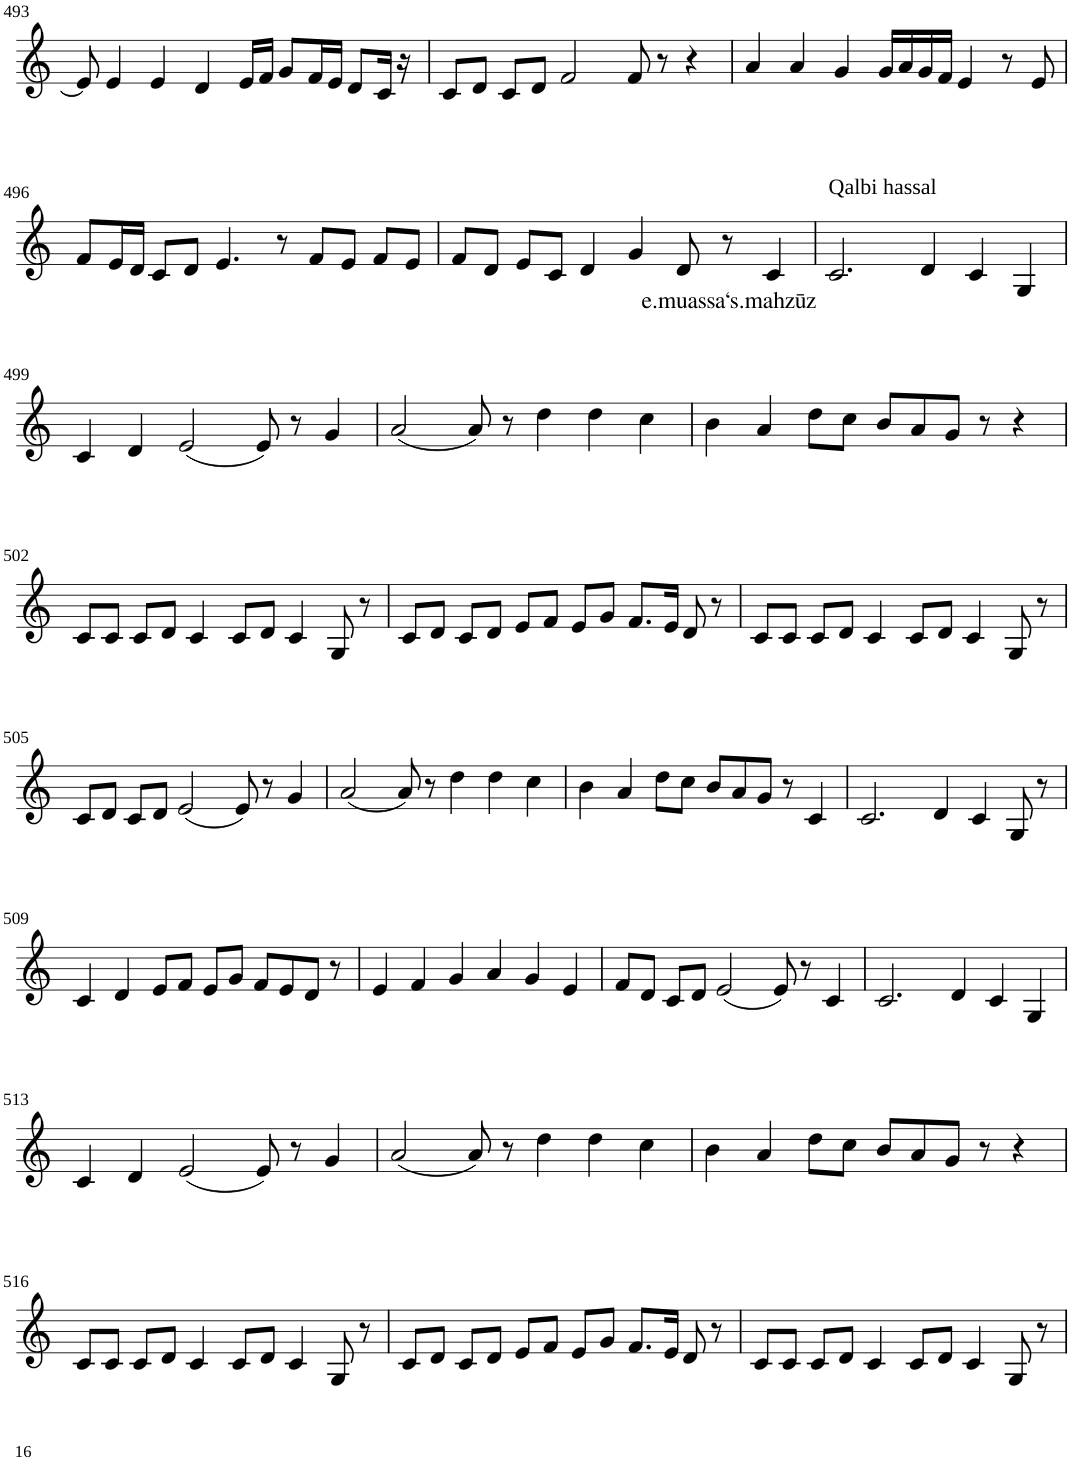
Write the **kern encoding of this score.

**kern	**text
*part1	*part1
*staff1	*staff1
*I"Violin	*
!!LO:PB:g=z
*clefG2	*
*k[]	*
*M6/4	*
=493	=493
8e/]	.
4e/	.
4e/	.
4d/	.
16e/LL	.
16f/JJ	.
8g/L	.
16f/L	.
16e/JJ	.
8d/L	.
16c/Jk	.
16r	.
=494	=494
8c/L	.
8d/J	.
8c/L	.
8d/J	.
2f/	.
8f/	.
8r	.
4r	.
=495	=495
4a/	.
4a/	.
4g/	.
16g/LL	.
16a/	.
16g/	.
16f/JJ	.
4e/	.
8r	.
8e/	.
!!LO:LB:g=z
=496	=496
8f/L	.
16e/L	.
16d/JJ	.
8c/L	.
8d/J	.
4.e/	.
8r	.
8f/L	.
8e/J	.
8f/L	.
8e/J	.
=497	=497
8f/L	.
8d/J	.
8e/L	.
8c/J	.
4d/	.
4g/	.
!	!LO:LY:b
8d/	e.muassa‘
8r	.
!	!LO:LY:b
4c/	s.mahzūz
=498	=498
!LO:TX:a:t=Qalbi hassal	!
2.c/	.
4d/	.
4c/	.
4G/	.
!!LO:LB:g=z
=499	=499
4c/	.
4d/	.
(2e/	.
8e/)	.
8r	.
4g/	.
=500	=500
(2a/	.
8a/)	.
8r	.
4dd\	.
4dd\	.
4cc\	.
=501	=501
4b\	.
4a/	.
8dd\L	.
8cc\J	.
8b/L	.
8a/	.
8g/J	.
8r	.
4r	.
!!LO:LB:g=z
=502	=502
8c/L	.
8c/J	.
8c/L	.
8d/J	.
4c/	.
8c/L	.
8d/J	.
4c/	.
8G/	.
8r	.
=503	=503
8c/L	.
8d/J	.
8c/L	.
8d/J	.
8e/L	.
8f/J	.
8e/L	.
8g/J	.
8.f/L	.
16e/Jk	.
8d/	.
8r	.
=504	=504
8c/L	.
8c/J	.
8c/L	.
8d/J	.
4c/	.
8c/L	.
8d/J	.
4c/	.
8G/	.
8r	.
!!LO:LB:g=z
=505	=505
8c/L	.
8d/J	.
8c/L	.
8d/J	.
(2e/	.
8e/)	.
8r	.
4g/	.
=506	=506
(2a/	.
8a/)	.
8r	.
4dd\	.
4dd\	.
4cc\	.
=507	=507
4b\	.
4a/	.
8dd\L	.
8cc\J	.
8b/L	.
8a/	.
8g/J	.
8r	.
4c/	.
=508	=508
2.c/	.
4d/	.
4c/	.
8G/	.
8r	.
!!LO:LB:g=z
=509	=509
4c/	.
4d/	.
8e/L	.
8f/J	.
8e/L	.
8g/J	.
8f/L	.
8e/	.
8d/J	.
8r	.
=510	=510
4e/	.
4f/	.
4g/	.
4a/	.
4g/	.
4e/	.
=511	=511
8f/L	.
8d/J	.
8c/L	.
8d/J	.
(2e/	.
8e/)	.
8r	.
4c/	.
=512	=512
2.c/	.
4d/	.
4c/	.
4G/	.
!!LO:LB:g=z
=513	=513
4c/	.
4d/	.
(2e/	.
8e/)	.
8r	.
4g/	.
=514	=514
(2a/	.
8a/)	.
8r	.
4dd\	.
4dd\	.
4cc\	.
=515	=515
4b\	.
4a/	.
8dd\L	.
8cc\J	.
8b/L	.
8a/	.
8g/J	.
8r	.
4r	.
!!LO:LB:g=z
=516	=516
8c/L	.
8c/J	.
8c/L	.
8d/J	.
4c/	.
8c/L	.
8d/J	.
4c/	.
8G/	.
8r	.
=517	=517
8c/L	.
8d/J	.
8c/L	.
8d/J	.
8e/L	.
8f/J	.
8e/L	.
8g/J	.
8.f/L	.
16e/Jk	.
8d/	.
8r	.
=518	=518
8c/L	.
8c/J	.
8c/L	.
8d/J	.
4c/	.
8c/L	.
8d/J	.
4c/	.
8G/	.
8r	.
=	=
*-	*-
